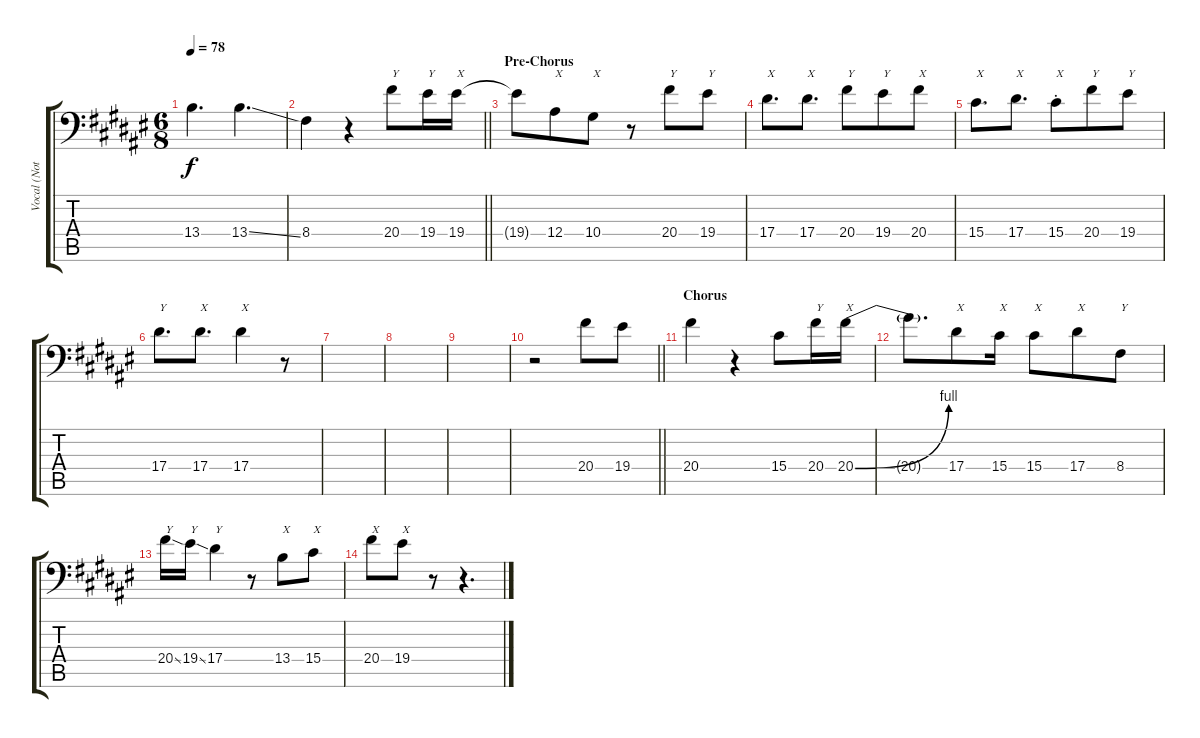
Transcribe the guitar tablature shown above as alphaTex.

\track ("Vocal (Not finished I need help!!!)" "Vocal (Not") {instrument tenorsax}
\staff {score tabs}
\tuning (C4 G3 Eb3 Bb2 F2 Bb1) {hide}
\ts (6 8)
\tempo 78
\clef f4
\ks d#minor
13.4.4{d dy f} 13.4{ss}.4{d} |
\barLineRight lightlight
8.4.4 r.4 20.4.8{txt "Y"} 19.4.16{txt "Y"} 19.4.16{txt "X"} |
\section ("" "Pre-Chorus")
19.4{t}.8 12.4.8{txt "X"} 10.4.8{txt "X"} r.8 20.4.8{txt "Y"} 19.4.8{txt "Y"} |
17.4.8{d txt "X"} 17.4.8{d txt "X"} 20.4.8{txt "Y"} 19.4.8{txt "Y"} 20.4.8{txt "X"} |
15.4.8{d txt "X"} 17.4.8{d txt "X"} 15.4{st}.8{txt "X"} 20.4.8{txt "Y"} 19.4.8{txt "Y"} |
17.4.8{d txt "Y"} 17.4.8{d txt "X"} 17.4.4{txt "X"} r.8 |
|
|
|
\barLineRight lightlight
r.2 20.4.8 19.4.8 |
\section ("" "Chorus")
20.4.4 r.4 15.4.8 20.4.16{txt "Y"} 20.4{be (bend 0 0 60 4)}.16{txt "X"} |
20.4{t}.8{d} 17.4.8{txt "X"} 15.4.16{txt "X"} 15.4.8{txt "X"} 17.4.8{txt "X"} 8.4.8{txt "Y"} |
20.4{ss}.16{txt "Y"} 19.4{ss}.16{txt "Y"} 17.4.4{txt "Y"} r.8 13.4.8{txt "X"} 15.4.8{txt "X"} |
20.4.8{txt "X"} 19.4.8{txt "X"} r.8 r.4{d}
